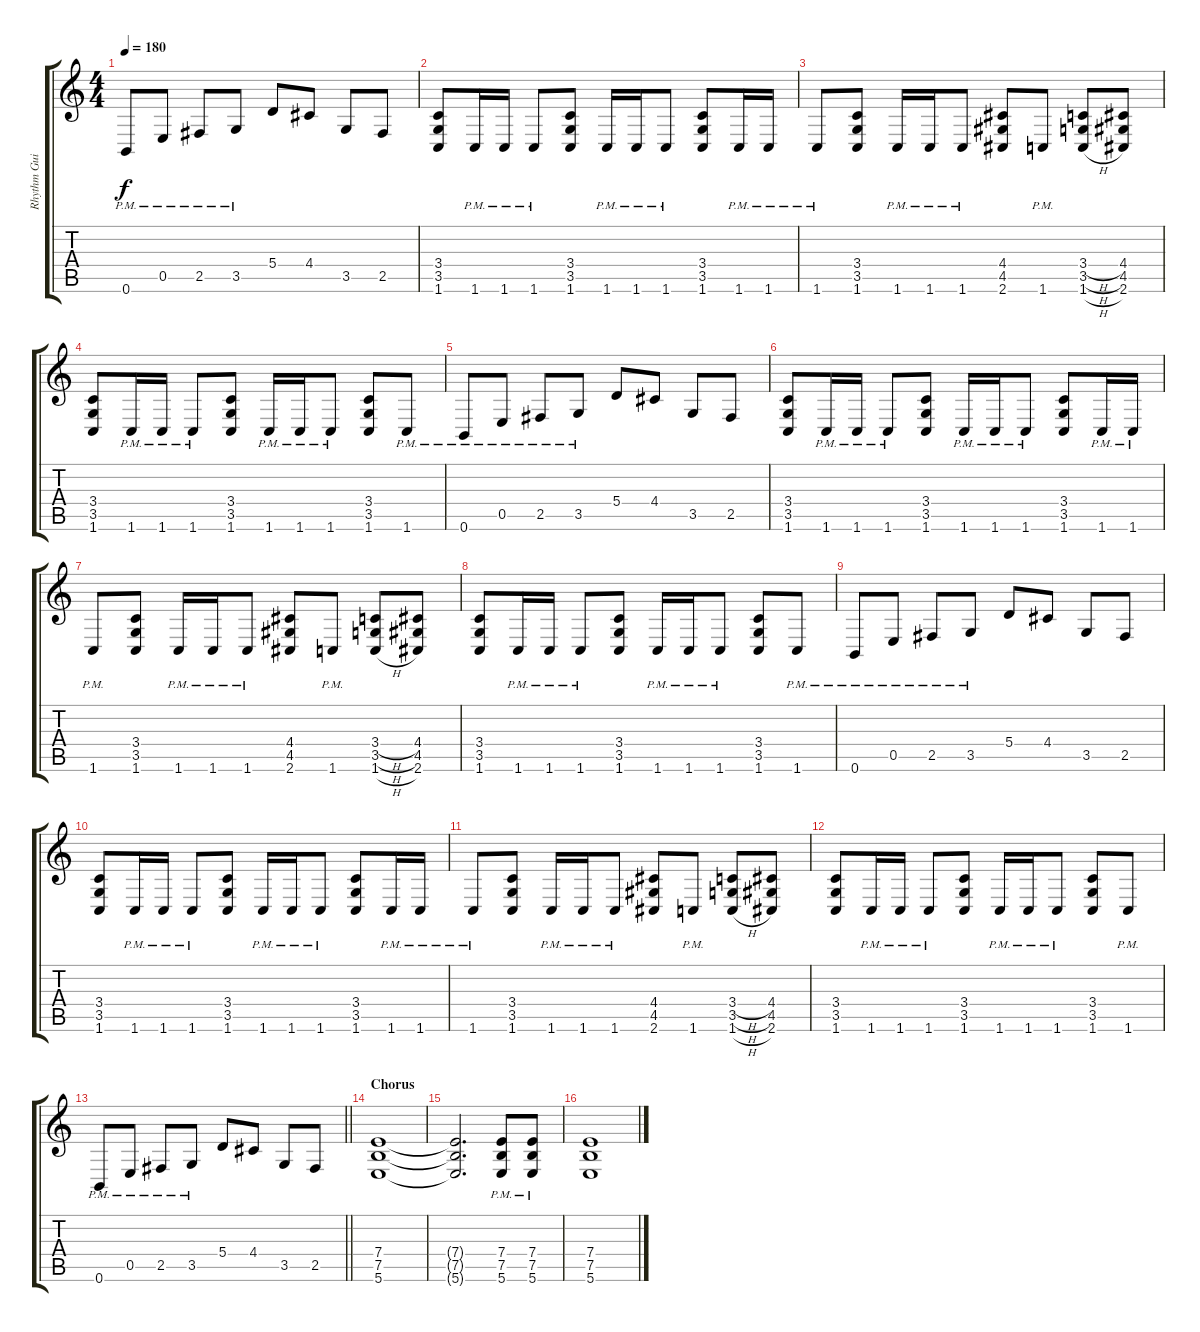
\track ("Rhythm Guitar" "Rhythm Gui") {instrument distortionguitar}
\staff {score tabs}
\tuning (B3 Gb3 D3 A2 E2 B1) {hide}
\ts (4 4)
\tempo 180
\clef g2
\ks c
0.6{pm}.8{dy f} 0.5{pm}.8 2.5{pm}.8 3.5{pm}.8 5.4.8 4.4.8 3.5.8 2.5.8 |
(3.4 3.5 1.6).8 1.6{pm}.16 1.6{pm}.16 1.6{pm}.8 (3.4 3.5 1.6).8 1.6{pm}.16 1.6{pm}.16 1.6{pm}.8 (3.4 3.5 1.6).8 1.6{pm}.16 1.6{pm}.16 |
1.6{pm}.8 (3.4 3.5 1.6).8 1.6{pm}.16 1.6{pm}.16 1.6{pm}.8 (4.4 4.5 2.6).8 1.6{pm}.8 (3.4{h} 3.5{h} 1.6{h}).8 (4.4 4.5 2.6).8 |
(3.4 3.5 1.6).8 1.6{pm}.16 1.6{pm}.16 1.6{pm}.8 (3.4 3.5 1.6).8 1.6{pm}.16 1.6{pm}.16 1.6{pm}.8 (3.4 3.5 1.6).8 1.6{pm}.8 |
0.6{pm}.8 0.5{pm}.8 2.5{pm}.8 3.5{pm}.8 5.4.8 4.4.8 3.5.8 2.5.8 |
(3.4 3.5 1.6).8 1.6{pm}.16 1.6{pm}.16 1.6{pm}.8 (3.4 3.5 1.6).8 1.6{pm}.16 1.6{pm}.16 1.6{pm}.8 (3.4 3.5 1.6).8 1.6{pm}.16 1.6{pm}.16 |
1.6{pm}.8 (3.4 3.5 1.6).8 1.6{pm}.16 1.6{pm}.16 1.6{pm}.8 (4.4 4.5 2.6).8 1.6{pm}.8 (3.4{h} 3.5{h} 1.6{h}).8 (4.4 4.5 2.6).8 |
(3.4 3.5 1.6).8 1.6{pm}.16 1.6{pm}.16 1.6{pm}.8 (3.4 3.5 1.6).8 1.6{pm}.16 1.6{pm}.16 1.6{pm}.8 (3.4 3.5 1.6).8 1.6{pm}.8 |
0.6{pm}.8 0.5{pm}.8 2.5{pm}.8 3.5{pm}.8 5.4.8 4.4.8 3.5.8 2.5.8 |
(3.4 3.5 1.6).8 1.6{pm}.16 1.6{pm}.16 1.6{pm}.8 (3.4 3.5 1.6).8 1.6{pm}.16 1.6{pm}.16 1.6{pm}.8 (3.4 3.5 1.6).8 1.6{pm}.16 1.6{pm}.16 |
1.6{pm}.8 (3.4 3.5 1.6).8 1.6{pm}.16 1.6{pm}.16 1.6{pm}.8 (4.4 4.5 2.6).8 1.6{pm}.8 (3.4{h} 3.5{h} 1.6{h}).8 (4.4 4.5 2.6).8 |
(3.4 3.5 1.6).8 1.6{pm}.16 1.6{pm}.16 1.6{pm}.8 (3.4 3.5 1.6).8 1.6{pm}.16 1.6{pm}.16 1.6{pm}.8 (3.4 3.5 1.6).8 1.6{pm}.8 |
\barLineRight lightlight
0.6{pm}.8 0.5{pm}.8 2.5{pm}.8 3.5{pm}.8 5.4.8 4.4.8 3.5.8 2.5.8 |
\section ("" "Chorus")
(7.4 7.5 5.6).1 |
(7.4{t} 7.5{t} 5.6{t}).2{d} (7.4{pm} 7.5{pm} 5.6{pm}).8 (7.4{pm} 7.5{pm} 5.6{pm}).8 |
(7.4 7.5 5.6).1
